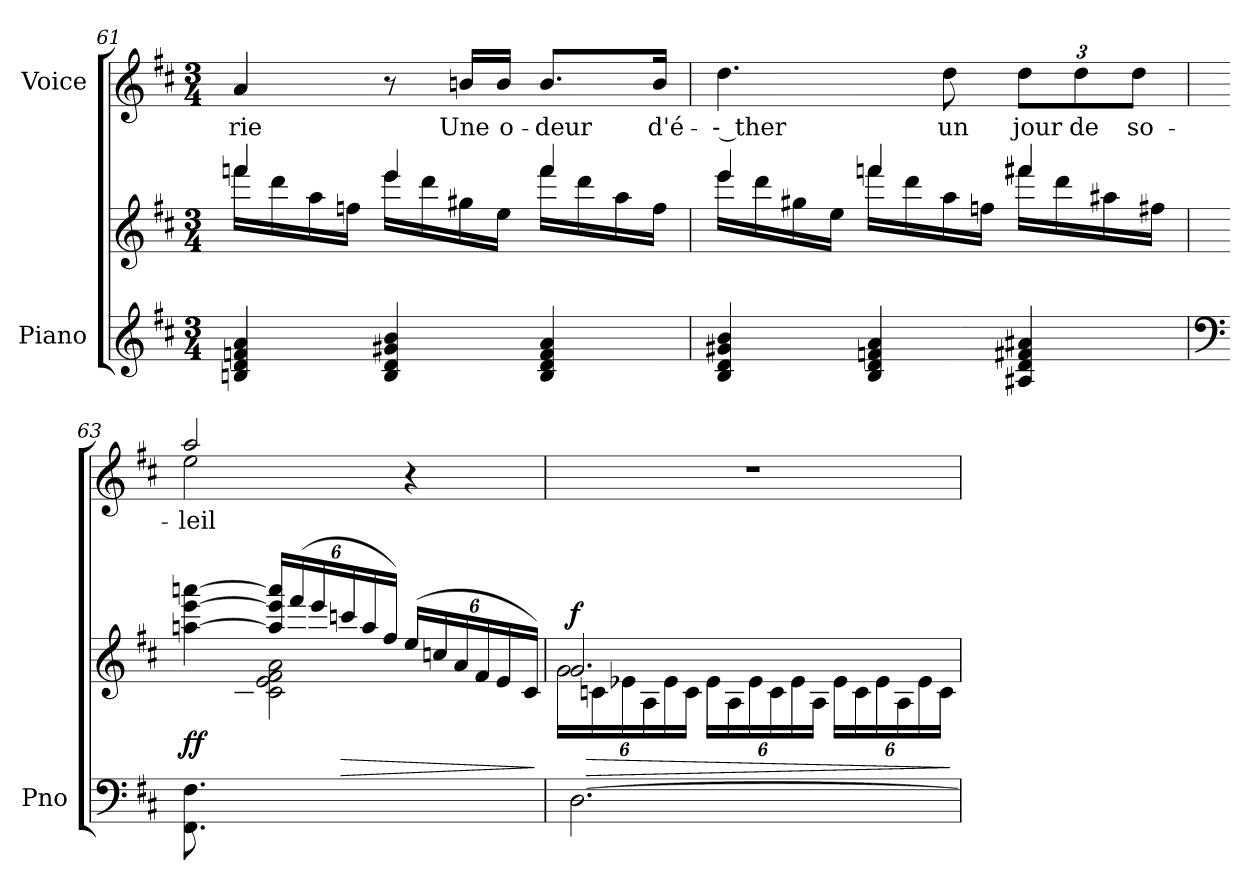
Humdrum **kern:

**kern	**kern	**dynam	**kern	**text
*part2	*part2	*part2	*part1	*part1
*staff3	*staff2	*staff2/3	*staff1	*staff1
*I"Piano	*	*	*I"Voice	*
*I'Pno	*	*	*	*
*clefG2	*clefG2	*	*clefG2	*
*k[f#c#]	*k[f#c#]	*	*k[f#c#]	*
*M3/4	*M3/4	*	*M3/4	*
=61	=61	=61	=61	=61
*	*^	*	*	*
!	!	!	!	!	!LO:LY:b
4Bn/ 4d/ 4fn/ 4a/	4fffn/	16fff\LL	.	4a/	-rie
.	.	16ddd\	.	.	.
.	.	16aa\	.	.	.
.	.	16ffn\JJ	.	.	.
4B/ 4d/ 4g#X/ 4b/	4eee/	16eee\LL	.	8r	.
.	.	16ddd\	.	.	.
!	!	!	!	!	!LO:LY:b
.	.	16gg#X\	.	16bni/LL	Une
!	!	!	!	!	!LO:LY:b
.	.	16ee\JJ	.	16b/JJ	o-
!	!	!	!	!	!LO:LY:b
4B/ 4d/ 4f/ 4a/	4fff/	16fff\LL	.	8.b/L	-deur
.	.	16ddd\	.	.	.
.	.	16aa\	.	.	.
!	!	!	!	!	!LO:LY:b
.	.	16ff\JJ	.	16b/Jk	d'é-
!!LO:LB:g=z
=62	=62	=62	=62	=62	=62
!	!	!	!	!	!LO:LY:b
4B/ 4d/ 4g#X/ 4b/	4eee/	16eee\LL	.	4.dd\	-- ther
.	.	16ddd\	.	.	.
.	.	16gg#X\	.	.	.
.	.	16ee\JJ	.	.	.
4B/ 4d/ 4fn/ 4a/	4fffn/	16fff\LL	.	.	.
.	.	16ddd\	.	.	.
!	!	!	!	!	!LO:LY:b
.	.	16aa\	.	8dd\	un
.	.	16ffn\JJ	.	.	.
!	!	!	!	!	!LO:LY:b
4A#X/ 4d/ 4f#X/ 4a#X/	4fff#X/	16fff#\LL	.	12dd\L	jour
.	.	16ddd\	.	.	.
!	!	!	!	!	!LO:LY:b
.	.	.	.	12dd\	de
.	.	16aa#X\	.	.	.
!	!	!	!	!	!LO:LY:b
.	.	.	.	12dd\J	so-
.	.	16ff#X\JJ	.	.	.
=63	=63	=63	=63	=63	=63
*clefF4	*	*	*	*	*
!	!	!	!	!LO:TX:a:B:t=1	!
!	!	!	!	!LO:TX:a:t=er.	!
!	!	!	!	!LO:TX:a:t=mouv	!
!	!	!	!	!LO:TX:a:t=t.	!
!	!	!	!LO:DY:b	!	!LO:LY:b
*	*	*	*	*^	*
8.FF#\ 8.F#\L	[>4aan\ [4eee\ [4aaan\	8.ryy	ff	2aa/	2ee\	-leil
2ryy	.	16cn\ 16e\ 16f#\ 16a\Jk	.	.	.	.
*	*Xbrackettup	*	*	*	*	*
.	24aa/] 24eee/] 24aaa/]LL	2c\ 2e\ 2f#\ 2a\	.	.	.	.
.	(24fff#/	.	.	.	.	.
.	24eee/	.	.	.	.	.
!	!	!	!LO:HP:b	!	!	!
.	24cccn/	.	>	.	.	.
.	24aa/	.	.	.	.	.
.	24ff#/JJ)	.	.	.	.	.
.	(24ee/LL	.	.	4r	4ryy	.
.	24ccn/	.	.	.	.	.
.	24a/	.	.	.	.	.
.	24f#/	.	.	.	.	.
.	24e/	.	.	.	.	.
16ryy	.	.	.	.	.	.
.	24c/JJ)	.	.	.	.	.
*	*v	*v	*	*	*	*
*	*	*	*v	*v	*
.	.	]	.	.
!!LO:LB:g=z
=64	=64	=64	=64	=64
*	*^	*	*	*
!	!	!LO:N:head=open	!LO:HP:b	!	!
!	!	!	!LO:DY:n=1:a	!	!
[2.D\	2.g/	24g\LL	> f	2.r	.
.	.	24cn\	.	.	.
.	.	24e-X\	.	.	.
.	.	24A\	.	.	.
.	.	24e-\	.	.	.
.	.	24c\JJ	.	.	.
.	.	24e-\LL	.	.	.
.	.	24A\	.	.	.
.	.	24e-\	.	.	.
.	.	24c\	.	.	.
.	.	24e-\	.	.	.
.	.	24A\JJ	.	.	.
.	.	24e-\LL	.	.	.
.	.	24c\	.	.	.
.	.	24e-\	.	.	.
.	.	24A\	.	.	.
.	.	24e-\	.	.	.
.	.	24c\JJ	.	.	.
*	*v	*v	*	*	*
.	.	]	.	.
=	=	=	=	=
*-	*-	*-	*-	*-
